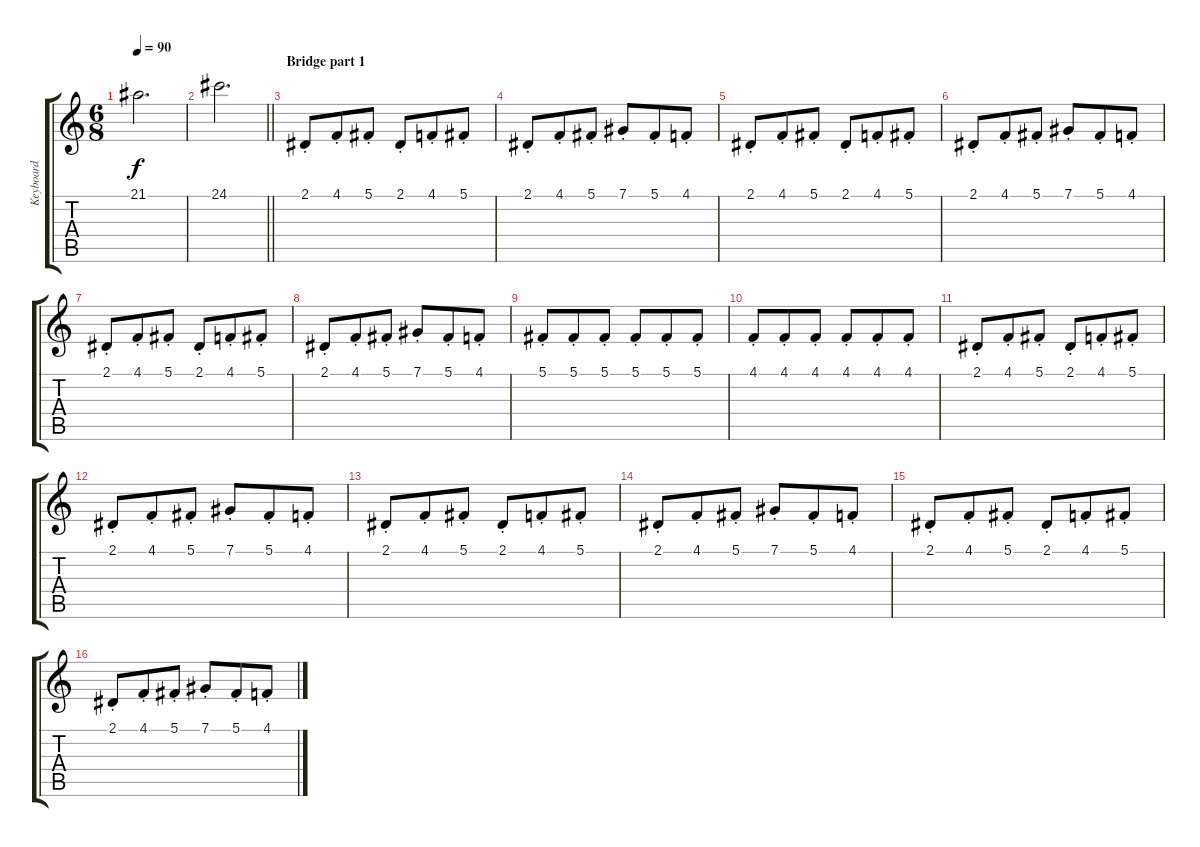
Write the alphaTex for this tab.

\track ("Keyboard" "Keyboard") {instrument pad2warm}
\staff {score tabs}
\tuning (Db4 Ab3 E3 B2 Gb2 B1) {hide}
\ts (6 8)
\tempo 90
\clef g2
\ks c
21.1.2{d dy f} |
\barLineRight lightlight
24.1.2{d} |
\section ("" "Bridge part 1")
2.1{st}.8 4.1{st}.8 5.1{st}.8 2.1{st}.8 4.1{st}.8 5.1{st}.8 |
2.1{st}.8 4.1{st}.8 5.1{st}.8 7.1{st}.8 5.1{st}.8 4.1{st}.8 |
2.1{st}.8 4.1{st}.8 5.1{st}.8 2.1{st}.8 4.1{st}.8 5.1{st}.8 |
2.1{st}.8 4.1{st}.8 5.1{st}.8 7.1{st}.8 5.1{st}.8 4.1{st}.8 |
2.1{st}.8 4.1{st}.8 5.1{st}.8 2.1{st}.8 4.1{st}.8 5.1{st}.8 |
2.1{st}.8 4.1{st}.8 5.1{st}.8 7.1{st}.8 5.1{st}.8 4.1{st}.8 |
5.1{st}.8 5.1{st}.8 5.1{st}.8 5.1{st}.8 5.1{st}.8 5.1{st}.8 |
4.1{st}.8 4.1{st}.8 4.1{st}.8 4.1{st}.8 4.1{st}.8 4.1{st}.8 |
2.1{st}.8 4.1{st}.8 5.1{st}.8 2.1{st}.8 4.1{st}.8 5.1{st}.8 |
2.1{st}.8 4.1{st}.8 5.1{st}.8 7.1{st}.8 5.1{st}.8 4.1{st}.8 |
2.1{st}.8 4.1{st}.8 5.1{st}.8 2.1{st}.8 4.1{st}.8 5.1{st}.8 |
2.1{st}.8 4.1{st}.8 5.1{st}.8 7.1{st}.8 5.1{st}.8 4.1{st}.8 |
2.1{st}.8 4.1{st}.8 5.1{st}.8 2.1{st}.8 4.1{st}.8 5.1{st}.8 |
2.1{st}.8 4.1{st}.8 5.1{st}.8 7.1{st}.8 5.1{st}.8 4.1{st}.8
